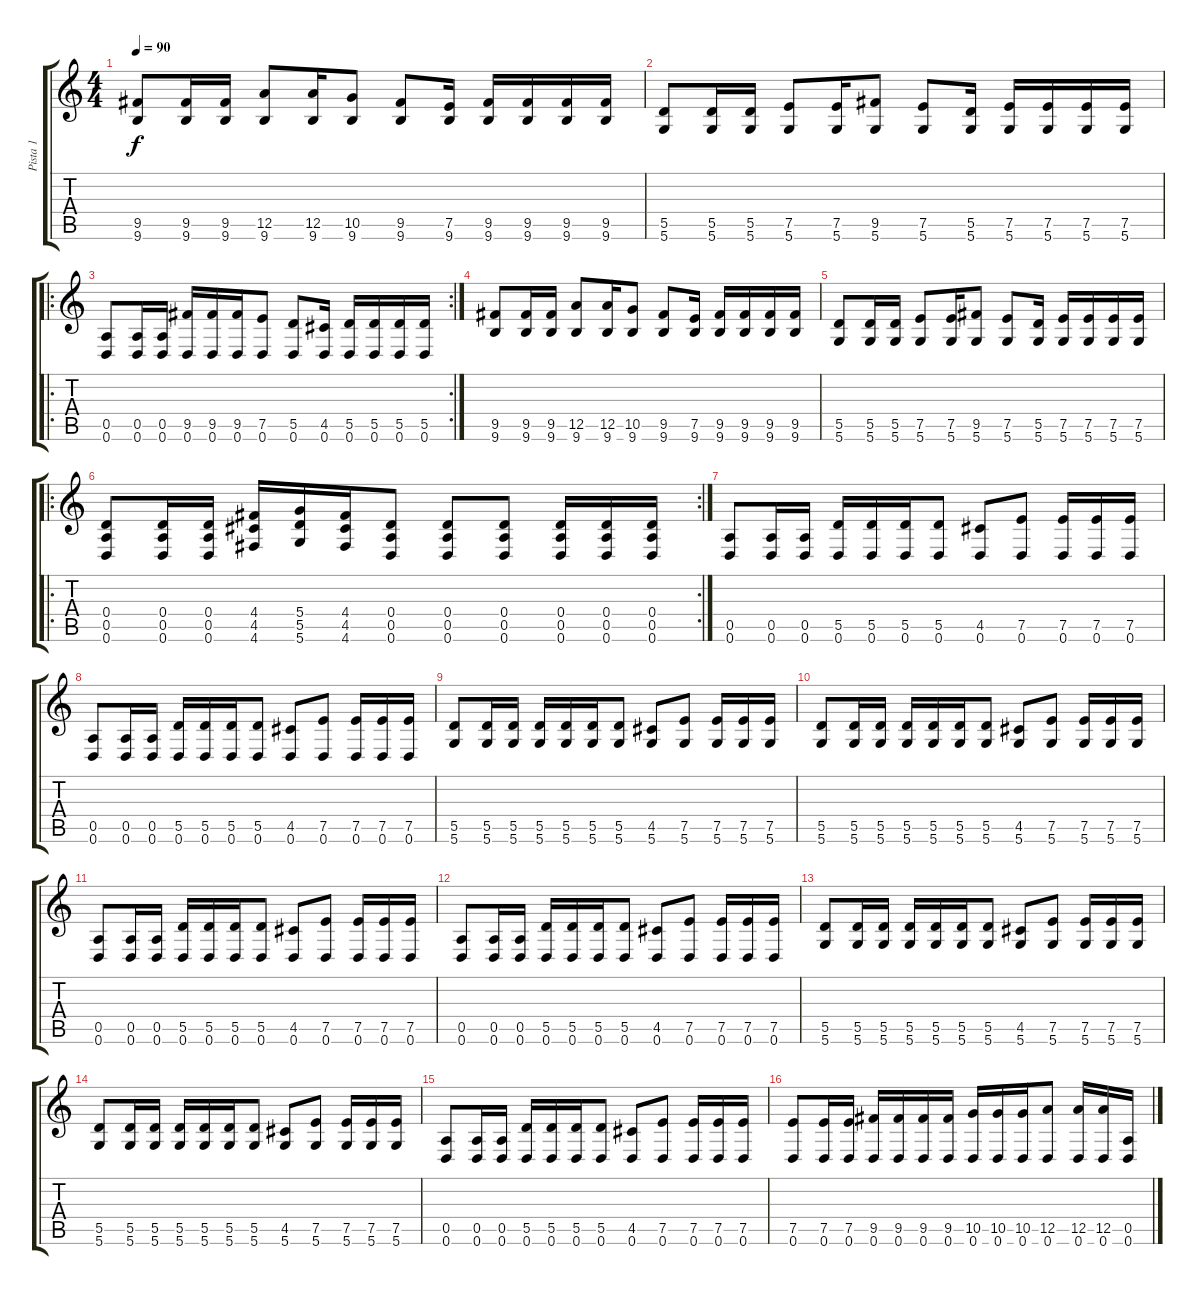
\track ("Pista 1" "Pista 1") {instrument distortionguitar}
\staff {score tabs}
\tuning (E4 B3 G3 D3 A2 D2) {hide}
\ts (4 4)
\tempo 90
\clef g2
\ks c
(9.5 9.6).8{dy f} (9.5 9.6).16 (9.5 9.6).16 (12.5 9.6).8 (12.5 9.6).16 (10.5 9.6).8 (9.5 9.6).8 (7.5 9.6).16 (9.5 9.6).16 (9.5 9.6).16 (9.5 9.6).16 (9.5 9.6).16 |
(5.5 5.6).8 (5.5 5.6).16 (5.5 5.6).16 (7.5 5.6).8 (7.5 5.6).16 (9.5 5.6).8 (7.5 5.6).8 (5.5 5.6).16 (7.5 5.6).16 (7.5 5.6).16 (7.5 5.6).16 (7.5 5.6).16 |
\ro
\rc 2
(0.5 0.6).8 (0.5 0.6).16 (0.5 0.6).16 (9.5 0.6).16 (9.5 0.6).16 (9.5 0.6).16 (7.5 0.6).8 (5.5 0.6).8 (4.5 0.6).16 (5.5 0.6).16 (5.5 0.6).16 (5.5 0.6).16 (5.5 0.6).16 |
(9.5 9.6).8 (9.5 9.6).16 (9.5 9.6).16 (12.5 9.6).8 (12.5 9.6).16 (10.5 9.6).8 (9.5 9.6).8 (7.5 9.6).16 (9.5 9.6).16 (9.5 9.6).16 (9.5 9.6).16 (9.5 9.6).16 |
(5.5 5.6).8 (5.5 5.6).16 (5.5 5.6).16 (7.5 5.6).8 (7.5 5.6).16 (9.5 5.6).8 (7.5 5.6).8 (5.5 5.6).16 (7.5 5.6).16 (7.5 5.6).16 (7.5 5.6).16 (7.5 5.6).16 |
\ro
\rc 2
(0.4 0.5 0.6).8 (0.4 0.5 0.6).16 (0.4 0.5 0.6).16 (4.4 4.5 4.6).16 (5.4 5.5 5.6).16 (4.4 4.5 4.6).16 (0.4 0.5 0.6).8 (0.4 0.5 0.6).8 (0.4 0.5 0.6).8 (0.4 0.5 0.6).16 (0.4 0.5 0.6).16 (0.4 0.5 0.6).16 |
(0.5 0.6).8 (0.5 0.6).16 (0.5 0.6).16 (5.5 0.6).16 (5.5 0.6).16 (5.5 0.6).16 (5.5 0.6).8 (4.5 0.6).8 (7.5 0.6).8 (7.5 0.6).16 (7.5 0.6).16 (7.5 0.6).16 |
(0.5 0.6).8 (0.5 0.6).16 (0.5 0.6).16 (5.5 0.6).16 (5.5 0.6).16 (5.5 0.6).16 (5.5 0.6).8 (4.5 0.6).8 (7.5 0.6).8 (7.5 0.6).16 (7.5 0.6).16 (7.5 0.6).16 |
(5.5 5.6).8 (5.5 5.6).16 (5.5 5.6).16 (5.5 5.6).16 (5.5 5.6).16 (5.5 5.6).16 (5.5 5.6).8 (4.5 5.6).8 (7.5 5.6).8 (7.5 5.6).16 (7.5 5.6).16 (7.5 5.6).16 |
(5.5 5.6).8 (5.5 5.6).16 (5.5 5.6).16 (5.5 5.6).16 (5.5 5.6).16 (5.5 5.6).16 (5.5 5.6).8 (4.5 5.6).8 (7.5 5.6).8 (7.5 5.6).16 (7.5 5.6).16 (7.5 5.6).16 |
(0.5 0.6).8 (0.5 0.6).16 (0.5 0.6).16 (5.5 0.6).16 (5.5 0.6).16 (5.5 0.6).16 (5.5 0.6).8 (4.5 0.6).8 (7.5 0.6).8 (7.5 0.6).16 (7.5 0.6).16 (7.5 0.6).16 |
(0.5 0.6).8 (0.5 0.6).16 (0.5 0.6).16 (5.5 0.6).16 (5.5 0.6).16 (5.5 0.6).16 (5.5 0.6).8 (4.5 0.6).8 (7.5 0.6).8 (7.5 0.6).16 (7.5 0.6).16 (7.5 0.6).16 |
(5.5 5.6).8 (5.5 5.6).16 (5.5 5.6).16 (5.5 5.6).16 (5.5 5.6).16 (5.5 5.6).16 (5.5 5.6).8 (4.5 5.6).8 (7.5 5.6).8 (7.5 5.6).16 (7.5 5.6).16 (7.5 5.6).16 |
(5.5 5.6).8 (5.5 5.6).16 (5.5 5.6).16 (5.5 5.6).16 (5.5 5.6).16 (5.5 5.6).16 (5.5 5.6).8 (4.5 5.6).8 (7.5 5.6).8 (7.5 5.6).16 (7.5 5.6).16 (7.5 5.6).16 |
(0.5 0.6).8 (0.5 0.6).16 (0.5 0.6).16 (5.5 0.6).16 (5.5 0.6).16 (5.5 0.6).16 (5.5 0.6).8 (4.5 0.6).8 (7.5 0.6).8 (7.5 0.6).16 (7.5 0.6).16 (7.5 0.6).16 |
(7.5 0.6).8 (7.5 0.6).16 (7.5 0.6).16 (9.5 0.6).16 (9.5 0.6).16 (9.5 0.6).16 (9.5 0.6).16 (10.5 0.6).16 (10.5 0.6).16 (10.5 0.6).16 (12.5 0.6).8 (12.5 0.6).16 (12.5 0.6).16 (0.5 0.6).16
